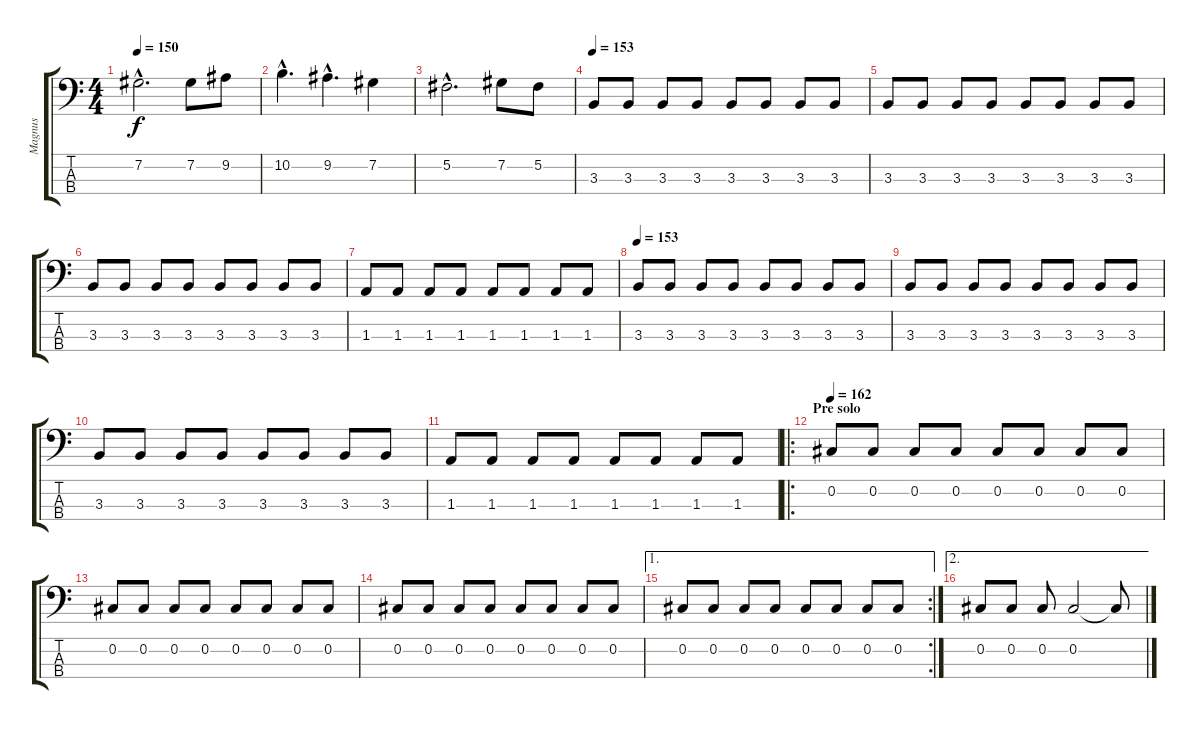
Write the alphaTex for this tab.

\track ("Magnus" "Magnus") {instrument electricbassfinger}
\staff {score tabs}
\tuning (Gb2 Db2 Ab1 Eb1) {hide}
\ts (4 4)
\tempo 150
\clef f4
\ks c
7.2{hac}.2{d dy f} 7.2.8 9.2.8 |
10.2{hac}.4{d} 9.2{hac}.4{d} 7.2.4 |
5.2{hac}.2{d} 7.2.8 5.2.8 |
\tempo 153
3.3.8 3.3.8 3.3.8 3.3.8 3.3.8 3.3.8 3.3.8 3.3.8 |
3.3.8 3.3.8 3.3.8 3.3.8 3.3.8 3.3.8 3.3.8 3.3.8 |
3.3.8 3.3.8 3.3.8 3.3.8 3.3.8 3.3.8 3.3.8 3.3.8 |
1.3.8 1.3.8 1.3.8 1.3.8 1.3.8 1.3.8 1.3.8 1.3.8 |
\tempo 153
3.3.8 3.3.8 3.3.8 3.3.8 3.3.8 3.3.8 3.3.8 3.3.8 |
3.3.8 3.3.8 3.3.8 3.3.8 3.3.8 3.3.8 3.3.8 3.3.8 |
3.3.8 3.3.8 3.3.8 3.3.8 3.3.8 3.3.8 3.3.8 3.3.8 |
1.3.8 1.3.8 1.3.8 1.3.8 1.3.8 1.3.8 1.3.8 1.3.8 |
\ro
\section ("" "Pre solo ")
\tempo 162
0.2.8 0.2.8 0.2.8 0.2.8 0.2.8 0.2.8 0.2.8 0.2.8 |
0.2.8 0.2.8 0.2.8 0.2.8 0.2.8 0.2.8 0.2.8 0.2.8 |
0.2.8 0.2.8 0.2.8 0.2.8 0.2.8 0.2.8 0.2.8 0.2.8 |
\ae 1
\rc 2
0.2.8 0.2.8 0.2.8 0.2.8 0.2.8 0.2.8 0.2.8 0.2.8 |
\ae 2
0.2.8 0.2.8 0.2.8 0.2.2 0.2{t}.8
